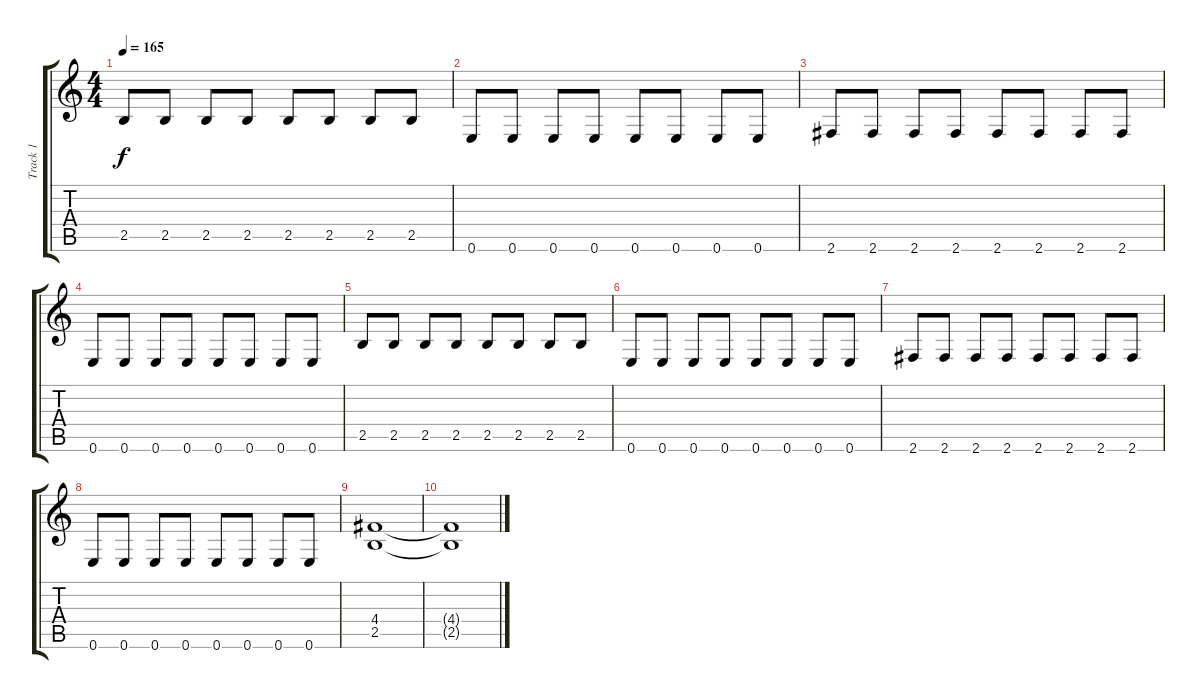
\track ("Track 1" "Track 1") {instrument distortionguitar}
\staff {score tabs}
\tuning (E4 B3 G3 D3 A2 E2) {hide}
\ts (4 4)
\tempo 165
\clef g2
\ks c
2.5.8{dy f} 2.5.8 2.5.8 2.5.8 2.5.8 2.5.8 2.5.8 2.5.8 |
0.6.8 0.6.8 0.6.8 0.6.8 0.6.8 0.6.8 0.6.8 0.6.8 |
2.6.8 2.6.8 2.6.8 2.6.8 2.6.8 2.6.8 2.6.8 2.6.8 |
0.6.8 0.6.8 0.6.8 0.6.8 0.6.8 0.6.8 0.6.8 0.6.8 |
2.5.8 2.5.8 2.5.8 2.5.8 2.5.8 2.5.8 2.5.8 2.5.8 |
0.6.8 0.6.8 0.6.8 0.6.8 0.6.8 0.6.8 0.6.8 0.6.8 |
2.6.8 2.6.8 2.6.8 2.6.8 2.6.8 2.6.8 2.6.8 2.6.8 |
0.6.8 0.6.8 0.6.8 0.6.8 0.6.8 0.6.8 0.6.8 0.6.8 |
(4.4 2.5).1 |
(4.4{t} 2.5{t}).1
